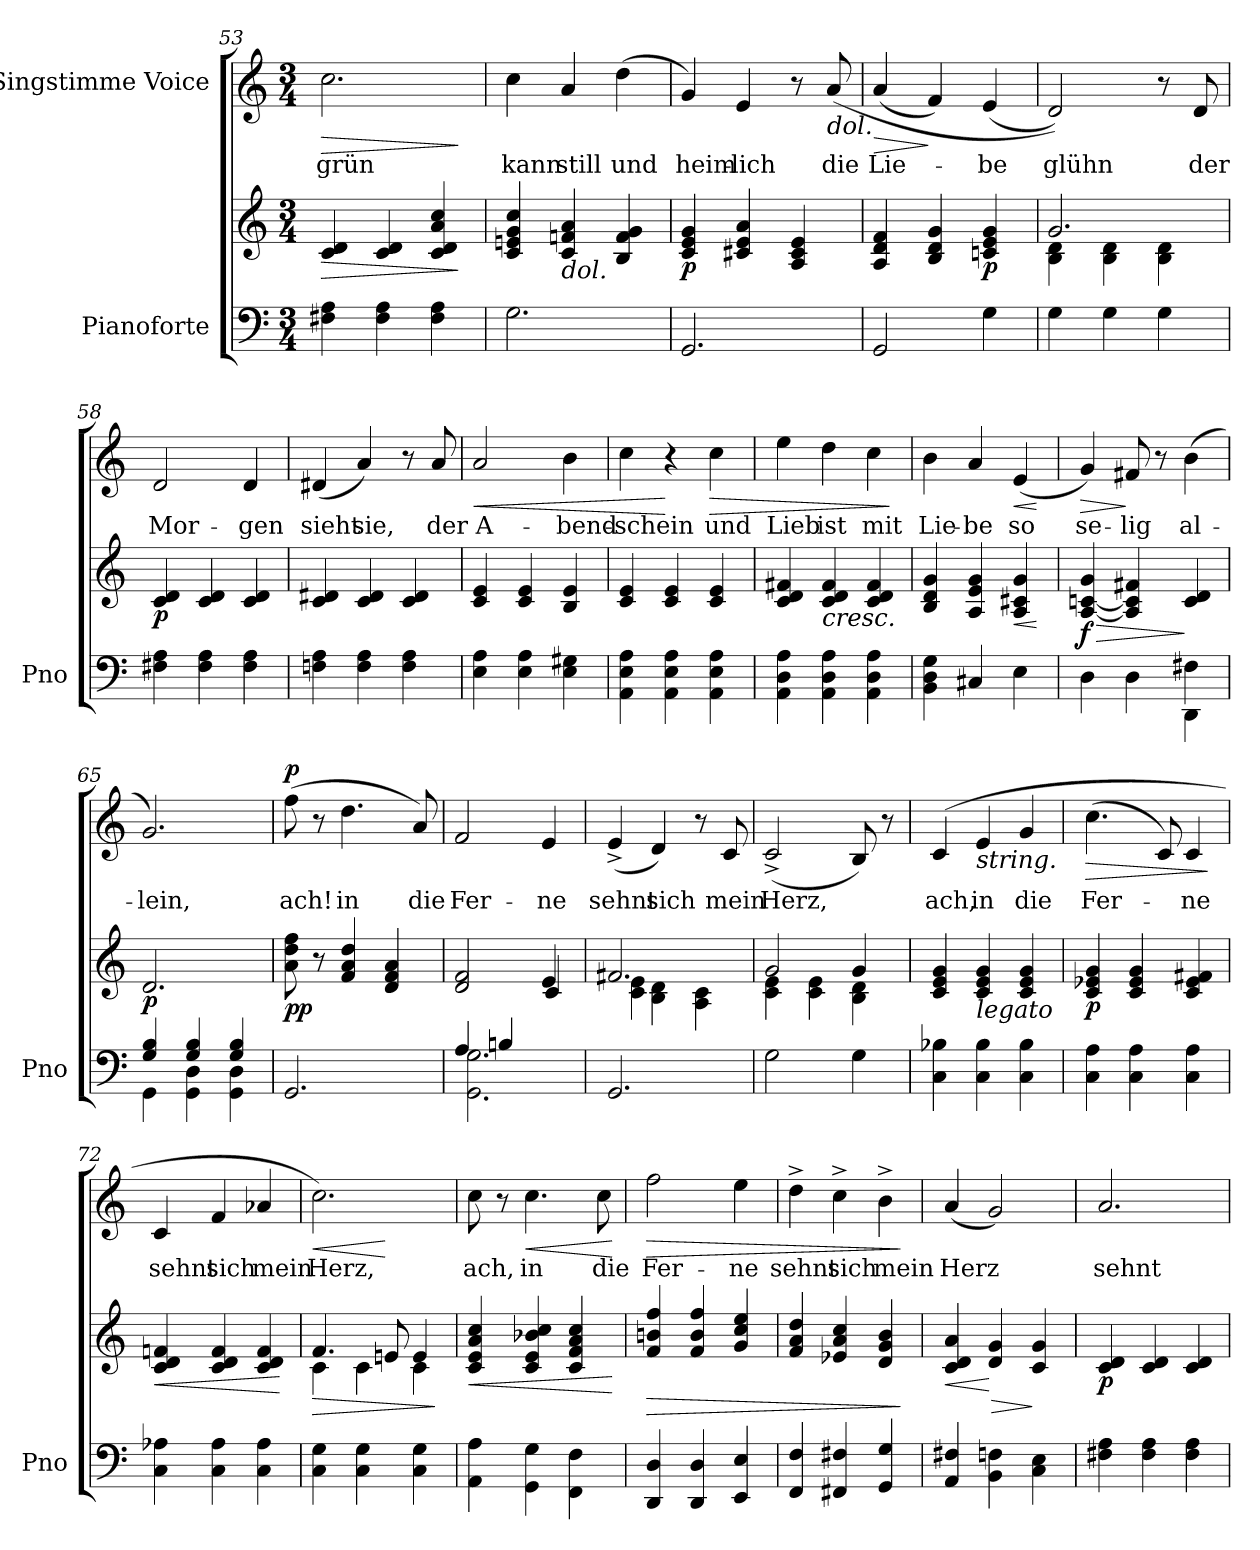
**kern	**kern	**dynam	**kern	**text	**dynam
*part2	*part2	*part2	*part1	*part1	*part1
*staff3	*staff2	*staff2/3	*staff1	*staff1	*staff1
*I"Pianoforte	*	*	*I"Singstimme Voice	*	*
*I'Pno	*	*	*	*	*
!!LO:PB:g=z
*clefF4	*clefG2	*	*clefG2	*	*
*k[]	*k[]	*	*k[]	*	*
*M3/4	*M3/4	*	*M3/4	*	*
=53	=53	=53	=53	=53	=53
!	!	!LO:HP:b	!	!LO:LY:b	!LO:HP:b
4F#X\ 4A\	4c/ 4d/	>	2.cc\	grün	>
4F#\ 4A\	4c/ 4d/	.	.	.	.
4F#\ 4A\	4c/ 4d/ 4a/ 4cc/	.	.	.	.
.	.	]	.	.	]
=54	=54	=54	=54	=54	=54
!	!	!	!	!LO:LY:b	!
2.G\	4c/ 4en/ 4g/ 4cc/	.	4cc\	kann	.
!	!LO:TX:b:i:t=dol.	!	!	!	!
!	!	!	!	!LO:LY:b	!
.	4c/ 4fn/ 4a/	.	4a/	still	.
!	!	!	!	!LO:LY:b	!
.	4B/ 4f/ 4g/	.	(4dd\	und	.
=55	=55	=55	=55	=55	=55
!	!	!LO:DY:b	!	!LO:LY:b	!
2.GG/	4c/ 4e/ 4g/	p	4g/)	heim-	.
!	!	!	!	!LO:LY:b	!
.	4c#X/ 4e/ 4a/	.	4e/	-lich	.
.	4A/ 4c#/ 4e/	.	8r	.	.
!	!	!	!LO:TX:b:i:t=dol.	!	!
!	!	!	!	!LO:LY:b	!
.	.	.	(8a/	die	.
=56	=56	=56	=56	=56	=56
!	!	!	!	!LO:LY:b	!LO:HP:b
2GG/	4A/ 4d/ 4f/	.	(4a/	Lie-	>
.	4B/ 4d/ 4g/	.	4f/)	.	]
!	!	!LO:DY:b	!	!LO:LY:b	!
4G\	4cn/ 4e/ 4g/	p	(4e/	-be	.
=57	=57	=57	=57	=57	=57
*	*^	*	*	*	*
!	!	!	!	!	!LO:LY:b	!
4G\	2.g/	4B\ 4d\	.	2d/))	glühn	.
4G\	.	4B\ 4d\	.	.	.	.
4G\	.	4B\ 4d\	.	8r	.	.
!	!	!	!	!	!LO:LY:b	!
.	.	.	.	8d/	der	.
*	*v	*v	*	*	*	*
=58	=58	=58	=58	=58	=58
!	!	!LO:DY:b	!	!LO:LY:b	!
4F#X\ 4A\	4c/ 4d/	p	2d/	Mor-	.
4F#\ 4A\	4c/ 4d/	.	.	.	.
!	!	!	!	!LO:LY:b	!
4F#\ 4A\	4c/ 4d/	.	4d/	-gen	.
!!LO:LB:g=z
=59	=59	=59	=59	=59	=59
!	!	!	!	!LO:LY:b	!
4Fn\ 4A\	4c/ 4d#X/	.	(4d#X/	sieht	.
!	!	!	!	!LO:LY:b	!
4F\ 4A\	4c/ 4d#/	.	4a/)	sie,	.
4F\ 4A\	4c/ 4d#/	.	8r	.	.
!	!	!	!	!LO:LY:b	!
.	.	.	8a/	der	.
=60	=60	=60	=60	=60	=60
!	!	!	!	!LO:LY:b	!LO:HP:b
4E\ 4A\	4c/ 4e/	.	2a/	A-	<
4E\ 4A\	4c/ 4e/	.	.	.	.
!	!	!	!	!LO:LY:b	!
4E\ 4G#X\	4B/ 4e/	.	4b\	-bend-	.
=61	=61	=61	=61	=61	=61
!	!	!	!	!LO:LY:b	!
4AA\ 4E\ 4A\	4c/ 4e/	.	4cc\	-schein	.
4AA\ 4E\ 4A\	4c/ 4e/	.	4r	.	[
!	!	!	!	!LO:LY:b	!LO:HP:b
4AA\ 4E\ 4A\	4c/ 4e/	.	4cc\	und	>
=62	=62	=62	=62	=62	=62
!	!	!	!	!LO:LY:b	!
4AA\ 4D\ 4A\	4c/ 4d/ 4f#X/	.	4ee\	Lieb	.
!	!LO:TX:b:i:t=cresc.	!	!	!	!
!	!	!	!	!LO:LY:b	!
4AA\ 4D\ 4A\	4c/ 4d/ 4f#/	.	4dd\	ist	.
!	!	!	!	!LO:LY:b	!
4AA\ 4D\ 4A\	4c/ 4d/ 4f#/	.	4cc\	mit	.
.	.	.	.	.	]
=63	=63	=63	=63	=63	=63
!	!	!	!	!LO:LY:b	!
4BB\ 4D\ 4G\	4B/ 4d/ 4g/	.	4b\	Lie-	.
!	!	!	!	!LO:LY:b	!
4C#X/	4A/ 4e/ 4g/	.	4a/	-be	.
!	!	!LO:HP:b	!	!LO:LY:b	!LO:HP:b
4E\	4A/ 4c#X/ 4g/	<	(4e/	so	<
.	.	[	.	.	[
=64	=64	=64	=64	=64	=64
*^	*	*	*	*	*
!	!	!	!LO:HP:b	!	!LO:LY:b	!LO:HP:b
!	!	!	!LO:DY:n=1:b	!	!	!
2ryy	4D\	[<4A/ [<4cn/ 4g/	> f	4g/)	se-	>
!	!	!	!	!	!LO:LY:b	!
.	4D\	4A/] 4c/] 4f#X/	.	8f#X/	-lig	]
.	.	.	.	8r	.	.
!	!	!	!	!	!LO:LY:b	!
4F#X\	4DD\	4c/ 4d/	]	(4b\	al-	.
!!LO:LB:g=z
=65	=65	=65	=65	=65	=65	=65
!	!	!	!LO:DY:b	!	!LO:LY:b	!
4G/ 4B/	4GG\	2.d/	p	2.g/)	-lein,	.
4G/ 4B/	4GG\ 4D\	.	.	.	.	.
4G/ 4B/	4GG\ 4D\	.	.	.	.	.
=66	=66	=66	=66	=66	=66	=66
!	!	!	!LO:DY:b	!	!LO:LY:b	!LO:DY:a
*v	*v	*	*	*	*	*
2.GG/	8a\ 8dd\ 8ff\	pp	(8ff\	ach!	p
.	8r	.	8r	.	.
!	!	!	!	!LO:LY:b	!
.	4f/ 4a/ 4dd/	.	4.dd\	in	.
.	4d/ 4f/ 4a/	.	.	.	.
!	!	!	!	!LO:LY:b	!
.	.	.	8a/)	die	.
=67	=67	=67	=67	=67	=67
*^	*^	*	*	*	*
!	!	!	!	!	!	!LO:LY:b	!
4A/	2.GG\ 2.G\	2d/ 2f/	2ryy	.	2f/	Fer-	.
4Bn/	.	.	.	.	.	.	.
!	!	!	!	!	!	!LO:LY:b	!
4ryy	.	4e/	4c/	.	4e/	-ne	.
*v	*v	*	*	*	*	*	*
=68	=68	=68	=68	=68	=68	=68
!	!	!	!	!	!LO:LY:b	!
2.GG/	2.f#X/	4c\ 4e\	.	(4e^>/	sehnt	.
!	!	!	!	!	!LO:LY:b	!
.	.	4B\ 4d\	.	4d/)	sich	.
.	.	4A\ 4c\	.	8r	.	.
!	!	!	!	!	!LO:LY:b	!
.	.	.	.	8c/	mein	.
=69	=69	=69	=69	=69	=69	=69
!	!	!	!	!	!LO:LY:b	!
2G\	2g/	4c\ 4e\	.	(2c^>/	Herz,	.
.	.	4c\ 4e\	.	.	.	.
4G\	4g/	4B\ 4d\	.	8B/)	.	.
.	.	.	.	8r	.	.
*	*v	*v	*	*	*	*
=70	=70	=70	=70	=70	=70
!	!	!	!	!LO:LY:b	!
4C\ 4B-X\	4c/ 4e/ 4g/	.	(>4c/	ach,	.
!	!	!	!LO:TX:b:i:t=string.	!	!
!	!LO:TX:b:i:t=legato	!	!	!	!
!	!	!	!	!LO:LY:b	!
4C\ 4B-\	4c/ 4e/ 4g/	.	4e/	in	.
!	!	!	!	!LO:LY:b	!
4C\ 4B-\	4c/ 4e/ 4g/	.	4g/	die	.
!!LO:LB:g=z
=71	=71	=71	=71	=71	=71
!	!	!LO:DY:b	!	!LO:LY:b	!LO:HP:b
4C\ 4A\	4c/ 4e-X/ 4g/	p	(4.cc\	Fer-	>
4C\ 4A\	4c/ 4e-/ 4g/	.	.	.	.
.	.	.	8c/)	.	.
!	!	!	!	!LO:LY:b	!
4C\ 4A\	4c/ 4e-/ 4f#X/	.	4c/	-ne	.
.	.	.	.	.	]
=72	=72	=72	=72	=72	=72
!	!	!LO:HP:b	!	!LO:LY:b	!
4C\ 4A-X\	4c/ 4d/ 4fn/	<	4c/	sehnt	.
!	!	!	!	!LO:LY:b	!
4C\ 4A-\	4c/ 4d/ 4f/	.	4f/	sich	.
!	!	!	!	!LO:LY:b	!
4C\ 4A-\	4c/ 4d/ 4f/	.	4a-X/	mein	.
.	.	[	.	.	.
=73	=73	=73	=73	=73	=73
!	!	!LO:HP:b	!	!LO:LY:b	!LO:HP:b
*	*^	*	*^	*	*
4C\ 4G\	4.f/	4c\	>	2.cc\)	4.ryy	Herz,	<
4C\ 4G\	.	4c\	.	.	.	.	.
.	8en/	.	.	.	4.ryy	.	[
4C\ 4G\	4e/	4c\	.	.	.	.	.
*	*v	*v	*	*	*	*	*
*	*	*	*v	*v	*	*
.	.	]	.	.	.
=74	=74	=74	=74	=74	=74
!	!	!LO:HP:b	!	!LO:LY:b	!
4AA\ 4A\	4c/ 4e/ 4a/ 4cc/	<	8cc\	ach,	.
.	.	.	8r	.	.
!	!	!	!	!LO:LY:b	!LO:HP:b
4GG\ 4G\	4c/ 4e/ 4b-X/ 4cc/	.	4.cc\	in	<
4FF\ 4F\	4c/ 4f/ 4a/ 4cc/	.	.	.	.
!	!	!	!	!LO:LY:b	!
.	.	.	8cc\	die	.
.	.	[	.	.	[
=75	=75	=75	=75	=75	=75
!	!	!LO:HP:b	!	!LO:LY:b	!LO:HP:b
4DD/ 4D/	4f/ 4bn/ 4ff/	>	2ff\	Fer-	>
4DD/ 4D/	4f/ 4b/ 4ff/	.	.	.	.
!	!	!	!	!LO:LY:b	!
4EE/ 4E/	4g/ 4cc/ 4ee/	.	4ee\	-ne	.
=76	=76	=76	=76	=76	=76
!	!	!	!	!LO:LY:b	!
4FF/ 4F/	4f/ 4a/ 4dd/	.	4dd^\	sehnt	.
!	!	!	!	!LO:LY:b	!
4FF#X/ 4F#X/	4e-X/ 4a/ 4cc/	.	4cc^\	sich	.
!	!	!	!	!LO:LY:b	!
4GG/ 4G/	4d/ 4g/ 4b/	.	4b^\	mein	.
.	.	]	.	.	]
!!LO:PB:g=z
=77	=77	=77	=77	=77	=77
!	!	!LO:HP:b	!	!LO:LY:b	!
4AA/ 4F#X/	4c/ 4d/ 4a/	<	(4a/	Herz	.
!	!	!LO:HP:n=1:b	!	!	!
4BB\ 4Fn\	4d/ 4g/	[ >	2g/)	.	.
4C\ 4E\	4c/ 4g/	]	.	.	.
=78	=78	=78	=78	=78	=78
!	!	!LO:DY:b	!	!LO:LY:b	!
4F#X\ 4A\	4c/ 4d/	p	2.a/	sehnt	.
4F#\ 4A\	4c/ 4d/	.	.	.	.
4F#\ 4A\	4c/ 4d/	.	.	.	.
=	=	=	=	=	=
*-	*-	*-	*-	*-	*-
